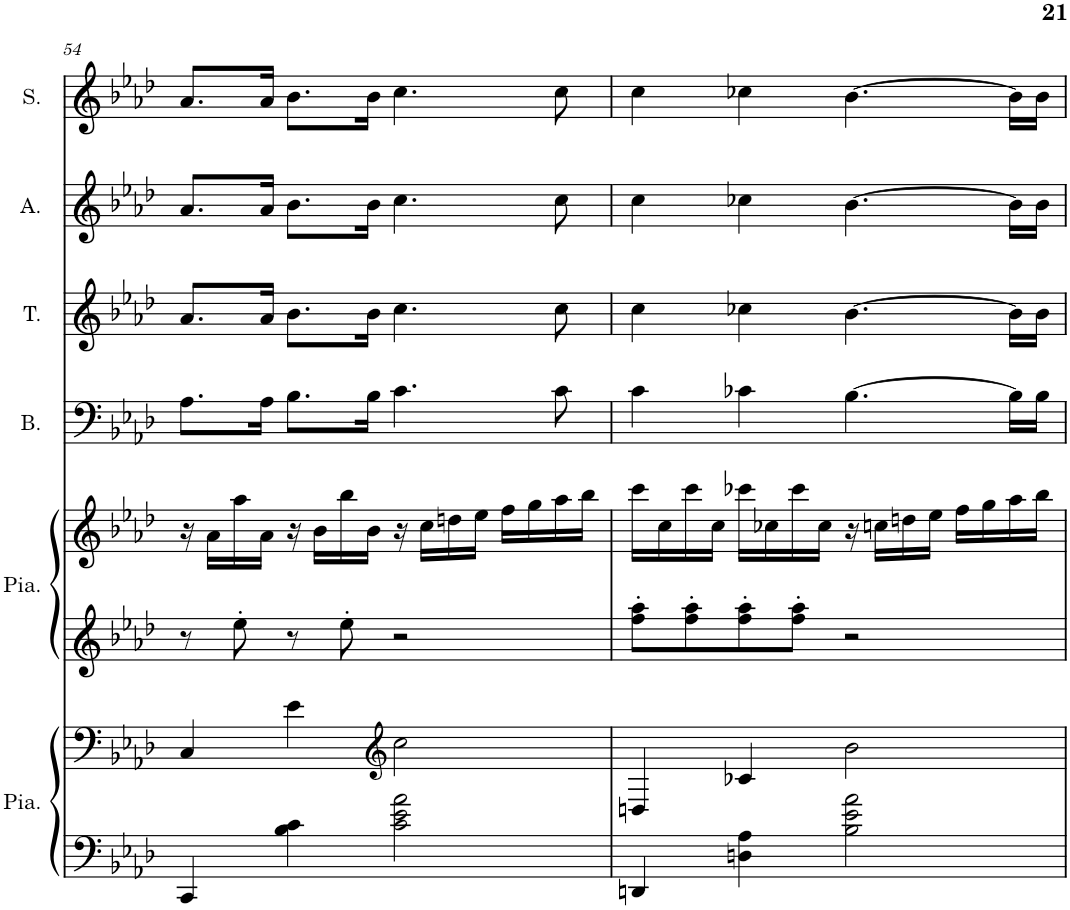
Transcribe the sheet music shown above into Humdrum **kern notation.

**kern	**kern	**kern	**kern	**kern	**kern	**kern	**kern
*part6	*part6	*part5	*part5	*part4	*part3	*part2	*part1
*staff8	*staff7	*staff6	*staff5	*staff4	*staff3	*staff2	*staff1
*I"Piano, main gauche	*	*I"Piano, main droite	*	*I"Basse	*I"Ténor	*I"Alto	*I"Soprano
*I'Pia.	*	*I'Pia.	*	*I'B.	*I'T.	*I'A.	*I'S.
!!LO:PB:g=z
*clefG2	*clefG2	*clefG2	*clefG2	*clefF4	*clefG2	*clefG2	*clefG2
*k[b-e-a-d-]	*k[b-e-a-d-]	*k[b-e-a-d-]	*k[b-e-a-d-]	*k[b-e-a-d-]	*k[b-e-a-d-]	*k[b-e-a-d-]	*k[b-e-a-d-]
*M4/4	*M4/4	*M4/4	*M4/4	*M4/4	*M4/4	*M4/4	*M4/4
=54	=54	=54	=54	=54	=54	=54	=54
4CC/	4C/	8r	16r	8.A-\L	8.a-/L	8.a-/L	8.a-/L
.	.	.	16a-\LL	.	.	.	.
.	.	8ee-'\	16aa-\	.	.	.	.
.	.	.	16a-\JJ	16A-\Jk	16a-/Jk	16a-/Jk	16a-/Jk
4B-\ 4c\	4e-\	8r	16r	8.B-\L	8.b-\L	8.b-\L	8.b-\L
.	.	.	16b-\LL	.	.	.	.
.	.	8ee-'\	16bb-\	.	.	.	.
.	.	.	16b-\JJ	16B-\Jk	16b-\Jk	16b-\Jk	16b-\Jk
*	*clefG2	*	*	*	*	*	*
2c\ 2e-\ 2a-\	2cc\	2r	16r	4.c\	4.cc\	4.cc\	4.cc\
.	.	.	16cc\LL	.	.	.	.
.	.	.	16ddn\	.	.	.	.
.	.	.	16ee-\JJ	.	.	.	.
.	.	.	16ff\LL	.	.	.	.
.	.	.	16gg\	.	.	.	.
.	.	.	16aa-\	8c\	8cc\	8cc\	8cc\
.	.	.	16bb-\JJ	.	.	.	.
=55	=55	=55	=55	=55	=55	=55	=55
4DDn/	4Dn/	8ff\' 8aa-\'L	16ccc\LL	4c\	4cc\	4cc\	4cc\
.	.	.	16cc\	.	.	.	.
.	.	8ff\' 8aa-\'	16ccc\	.	.	.	.
.	.	.	16cc\JJ	.	.	.	.
4Dn\ 4A-\	4c-X/	8ff\' 8aa-\'	16ccc-X\LL	4c-X\	4cc-X\	4cc-X\	4cc-X\
.	.	.	16cc-X\	.	.	.	.
.	.	8ff\' 8aa-\'J	16ccc-\	.	.	.	.
.	.	.	16cc-\JJ	.	.	.	.
2B-\ 2e-\ 2a-\	2b-\	2r	16r	[4.B-\	[4.b-\	[4.b-\	[4.b-\
.	.	.	16ccn\LL	.	.	.	.
.	.	.	16ddn\	.	.	.	.
.	.	.	16ee-\JJ	.	.	.	.
.	.	.	16ff\LL	.	.	.	.
.	.	.	16gg\	.	.	.	.
.	.	.	16aa-\	16B-\LL]	16b-\LL]	16b-\LL]	16b-\LL]
.	.	.	16bb-\JJ	16B-\JJ	16b-\JJ	16b-\JJ	16b-\JJ
=	=	=	=	=	=	=	=
*-	*-	*-	*-	*-	*-	*-	*-
